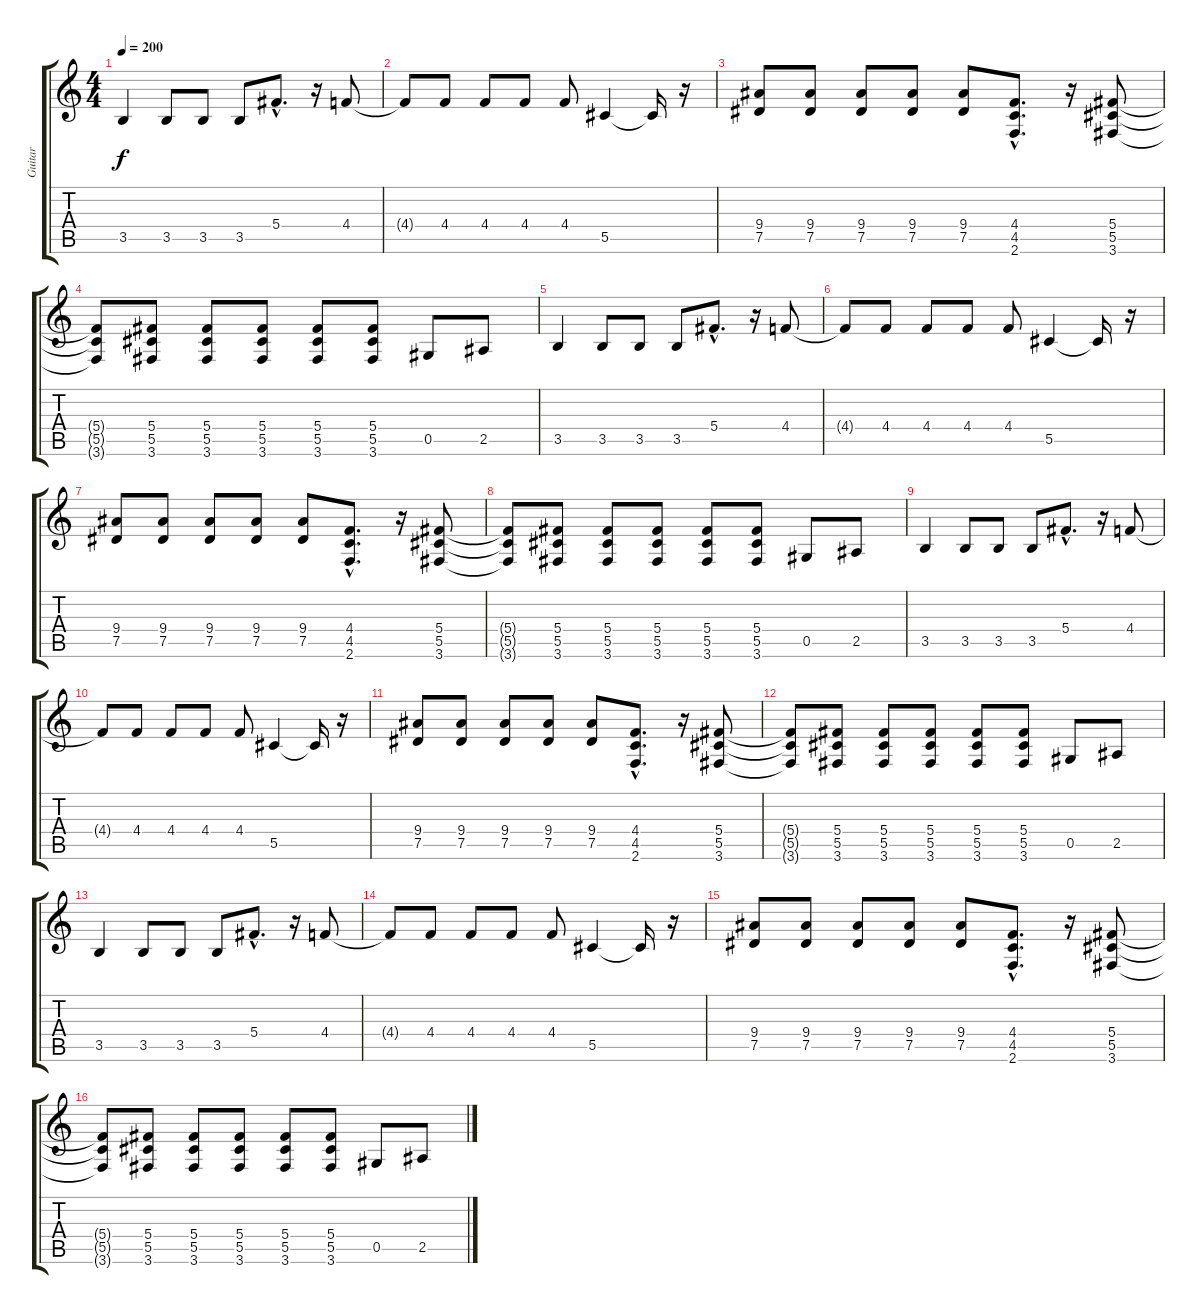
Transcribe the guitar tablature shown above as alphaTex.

\track ("Guitar" "Guitar") {instrument distortionguitar}
\staff {score tabs}
\tuning (Eb4 Bb3 Gb3 Db3 Ab2 Eb2) {hide}
\ts (4 4)
\tempo 200
\clef g2
\ks c
3.5.4{dy f} 3.5.8 3.5.8 3.5.8 5.4{hac}.8{d} r.16 4.4.8 |
4.4{t}.8 4.4.8 4.4.8 4.4.8 4.4.8 5.5.4 5.5{t}.16 r.16 |
(9.4 7.5).8 (9.4 7.5).8 (9.4 7.5).8 (9.4 7.5).8 (9.4 7.5).8 (4.4{hac} 4.5{hac} 2.6{hac}).8{d} r.16 (5.4 5.5 3.6).8 |
(5.4{t} 5.5{t} 3.6{t}).8 (5.4 5.5 3.6).8 (5.4 5.5 3.6).8 (5.4 5.5 3.6).8 (5.4 5.5 3.6).8 (5.4 5.5 3.6).8 0.5.8 2.5.8 |
3.5.4 3.5.8 3.5.8 3.5.8 5.4{hac}.8{d} r.16 4.4.8 |
4.4{t}.8 4.4.8 4.4.8 4.4.8 4.4.8 5.5.4 5.5{t}.16 r.16 |
(9.4 7.5).8 (9.4 7.5).8 (9.4 7.5).8 (9.4 7.5).8 (9.4 7.5).8 (4.4{hac} 4.5{hac} 2.6{hac}).8{d} r.16 (5.4 5.5 3.6).8 |
(5.4{t} 5.5{t} 3.6{t}).8 (5.4 5.5 3.6).8 (5.4 5.5 3.6).8 (5.4 5.5 3.6).8 (5.4 5.5 3.6).8 (5.4 5.5 3.6).8 0.5.8 2.5.8 |
3.5.4 3.5.8 3.5.8 3.5.8 5.4{hac}.8{d} r.16 4.4.8 |
4.4{t}.8 4.4.8 4.4.8 4.4.8 4.4.8 5.5.4 5.5{t}.16 r.16 |
(9.4 7.5).8 (9.4 7.5).8 (9.4 7.5).8 (9.4 7.5).8 (9.4 7.5).8 (4.4{hac} 4.5{hac} 2.6{hac}).8{d} r.16 (5.4 5.5 3.6).8 |
(5.4{t} 5.5{t} 3.6{t}).8 (5.4 5.5 3.6).8 (5.4 5.5 3.6).8 (5.4 5.5 3.6).8 (5.4 5.5 3.6).8 (5.4 5.5 3.6).8 0.5.8 2.5.8 |
3.5.4 3.5.8 3.5.8 3.5.8 5.4{hac}.8{d} r.16 4.4.8 |
4.4{t}.8 4.4.8 4.4.8 4.4.8 4.4.8 5.5.4 5.5{t}.16 r.16 |
(9.4 7.5).8 (9.4 7.5).8 (9.4 7.5).8 (9.4 7.5).8 (9.4 7.5).8 (4.4{hac} 4.5{hac} 2.6{hac}).8{d} r.16 (5.4 5.5 3.6).8 |
(5.4{t} 5.5{t} 3.6{t}).8 (5.4 5.5 3.6).8 (5.4 5.5 3.6).8 (5.4 5.5 3.6).8 (5.4 5.5 3.6).8 (5.4 5.5 3.6).8 0.5.8 2.5.8
